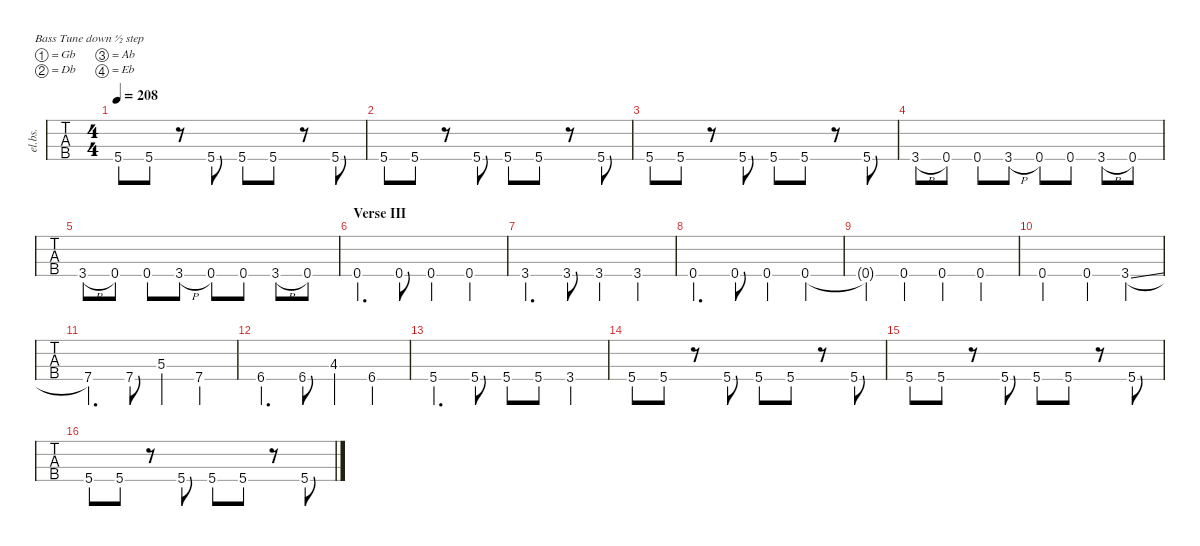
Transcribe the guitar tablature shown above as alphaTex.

\defaultSystemsLayout 4
\hideDynamics
\bracketExtendMode nobrackets
\otherSystemsTrackNameOrientation horizontal
\track ("Bass" "el.bs.") {multiBarRest instrument electricbassfinger}
\staff {tabs}
\tuning (Gb2 Db2 Ab1 Eb1)
\ts (4 4)
\tempo 208
\clef f4
\ks c
5.4{acc #}.8{dy f} 5.4{acc #}.8 r.8 5.4{acc #}.8 5.4{acc #}.8 5.4{acc #}.8 r.8 5.4{acc #}.8 |
5.4{acc #}.8 5.4{acc #}.8 r.8 5.4{acc #}.8 5.4{acc #}.8 5.4{acc #}.8 r.8 5.4{acc #}.8 |
5.4{acc #}.8 5.4{acc #}.8 r.8 5.4{acc #}.8 5.4{acc #}.8 5.4{acc #}.8 r.8 5.4{acc #}.8 |
3.4{h acc #}.8 0.4{acc #}.8 0.4{acc #}.8 3.4{h acc #}.8 0.4{acc #}.8 0.4{acc #}.8 3.4{h acc #}.8 0.4{acc #}.8 |
3.4{h acc #}.8 0.4{acc #}.8 0.4{acc #}.8 3.4{h acc #}.8 0.4{acc #}.8 0.4{acc #}.8 3.4{h acc #}.8 0.4{acc #}.8 |
\section ("" "Verse III")
0.4{acc #}.4{d} 0.4{acc #}.8 0.4{acc #}.4 0.4{acc #}.4 |
3.4{acc #}.4{d} 3.4{acc #}.8 3.4{acc #}.4 3.4{acc #}.4 |
0.4{acc #}.4{d} 0.4{acc #}.8 0.4{acc #}.4 0.4{acc #}.4 |
0.4{t acc #}.4 0.4{acc #}.4 0.4{acc #}.4 0.4{acc #}.4 |
0.4{acc #}.2 0.4{acc #}.4 3.4{sl acc #}.4 |
7.4{acc #}.4{d} 7.4{acc #}.8 5.3{acc #}.4 7.4{acc #}.4 |
6.4.4{d} 6.4.8 4.3.4 6.4.4 |
5.4{acc #}.4{d} 5.4{acc #}.8 5.4{acc #}.8 5.4{acc #}.8 3.4{acc #}.4 |
5.4{acc #}.8 5.4{acc #}.8 r.8 5.4{acc #}.8 5.4{acc #}.8 5.4{acc #}.8 r.8 5.4{acc #}.8 |
5.4{acc #}.8 5.4{acc #}.8 r.8 5.4{acc #}.8 5.4{acc #}.8 5.4{acc #}.8 r.8 5.4{acc #}.8 |
5.4{acc #}.8 5.4{acc #}.8 r.8 5.4{acc #}.8 5.4{acc #}.8 5.4{acc #}.8 r.8 5.4{acc #}.8
